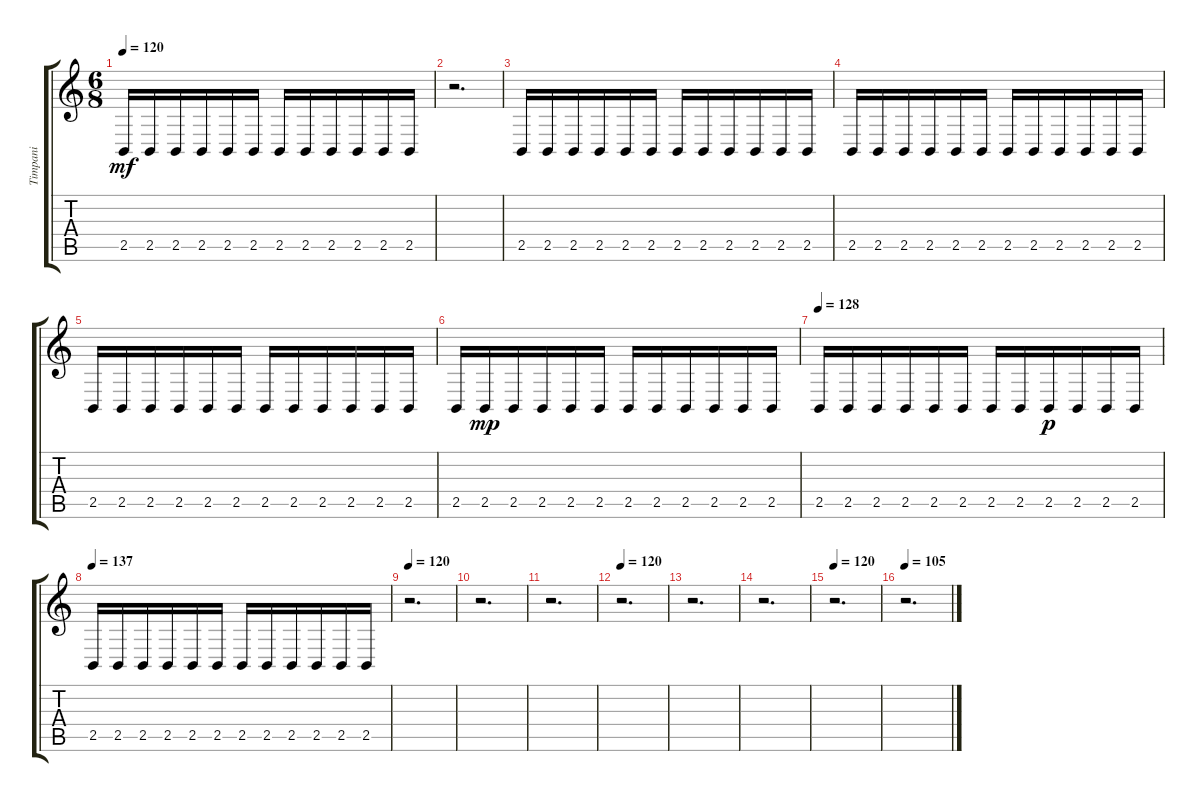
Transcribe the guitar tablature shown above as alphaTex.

\track ("Timpani" "Timpani") {instrument pizzicatostrings}
\staff {score tabs}
\tuning (E4 B3 G3 D3 A2 E2) {hide}
\ts (6 8)
\tempo 120
\clef g2
\ks c
2.5.16{dy mf} 2.5.16 2.5.16 2.5.16 2.5.16 2.5.16 2.5.16 2.5.16 2.5.16 2.5.16 2.5.16 2.5.16 |
r.2{d} |
2.5.16 2.5.16 2.5.16 2.5.16 2.5.16 2.5.16 2.5.16 2.5.16 2.5.16 2.5.16 2.5.16 2.5.16 |
2.5.16 2.5.16 2.5.16 2.5.16 2.5.16 2.5.16 2.5.16 2.5.16 2.5.16 2.5.16 2.5.16 2.5.16 |
2.5.16 2.5.16 2.5.16 2.5.16 2.5.16 2.5.16 2.5.16 2.5.16 2.5.16 2.5.16 2.5.16 2.5.16 |
2.5.16 2.5.16{dy mp} 2.5.16 2.5.16 2.5.16 2.5.16 2.5.16 2.5.16 2.5.16 2.5.16 2.5.16 2.5.16 |
\tempo 128
2.5.16 2.5.16 2.5.16 2.5.16 2.5.16 2.5.16 2.5.16 2.5.16 2.5.16{dy p} 2.5.16 2.5.16 2.5.16 |
\tempo 137
2.5.16 2.5.16 2.5.16 2.5.16 2.5.16 2.5.16 2.5.16 2.5.16 2.5.16 2.5.16 2.5.16 2.5.16 |
\tempo 120
r.2{d} |
r.2{d} |
r.2{d} |
\tempo 120
r.2{d} |
r.2{d} |
r.2{d} |
\tempo 120
r.2{d} |
\tempo 105
r.2{d}
